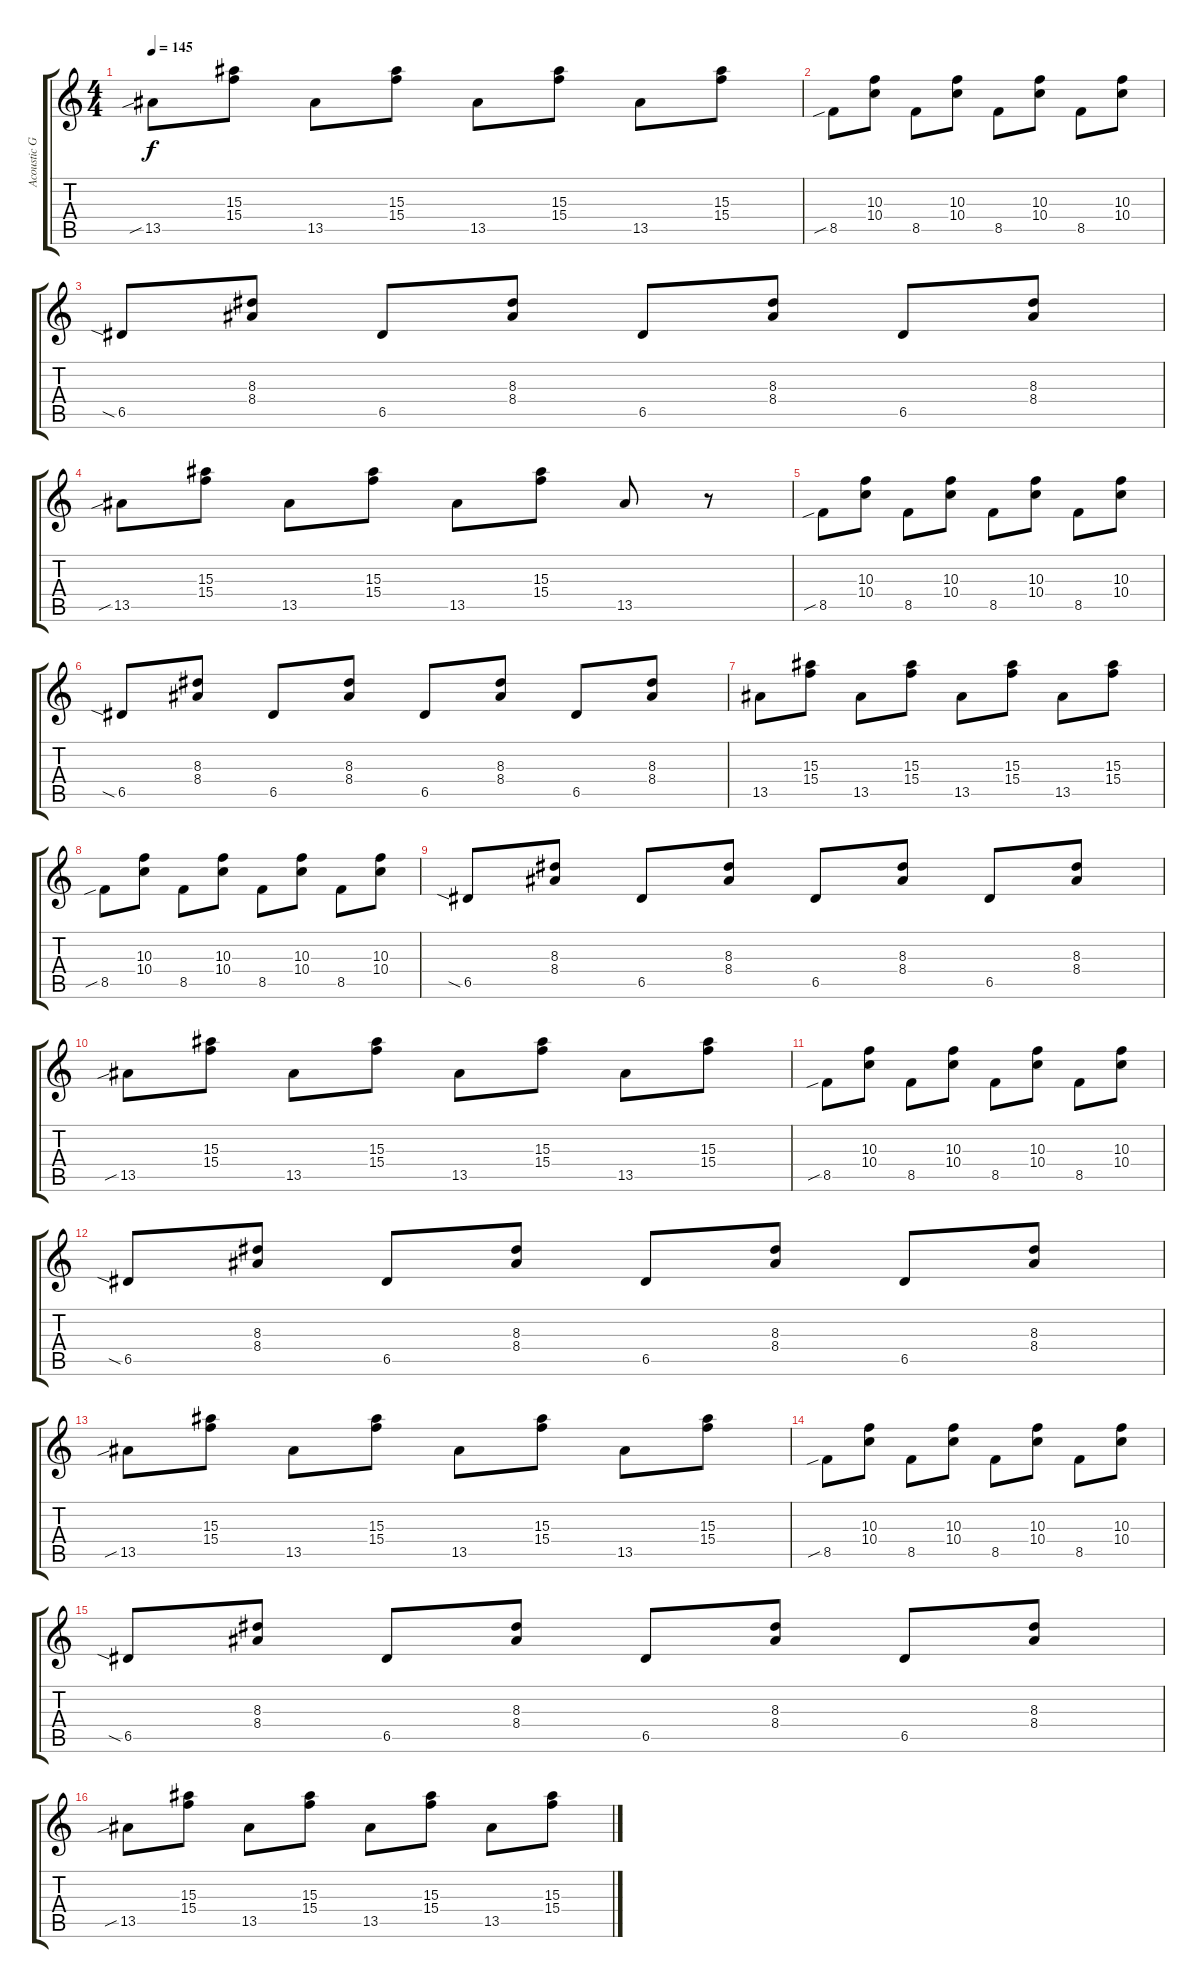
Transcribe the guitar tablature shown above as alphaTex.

\track ("Acoustic Guitar" "Acoustic G") {instrument acousticguitarsteel}
\staff {score tabs}
\tuning (E4 B3 G3 D3 A2 E2) {hide}
\ts (4 4)
\tempo 145
\clef g2
\ks c
13.5{sib}.8{dy f} (15.3 15.4).8 13.5.8 (15.3 15.4).8 13.5.8 (15.3 15.4).8 13.5.8 (15.3 15.4).8 |
8.5{sib}.8 (10.3 10.4).8 8.5.8 (10.3 10.4).8 8.5.8 (10.3 10.4).8 8.5.8 (10.3 10.4).8 |
6.5{sia}.8 (8.3 8.4).8 6.5.8 (8.3 8.4).8 6.5.8 (8.3 8.4).8 6.5.8 (8.3 8.4).8 |
13.5{sib}.8 (15.3 15.4).8 13.5.8 (15.3 15.4).8 13.5.8 (15.3 15.4).8 13.5.8 r.8 |
8.5{sib}.8 (10.3 10.4).8 8.5.8 (10.3 10.4).8 8.5.8 (10.3 10.4).8 8.5.8 (10.3 10.4).8 |
6.5{sia}.8 (8.3 8.4).8 6.5.8 (8.3 8.4).8 6.5.8 (8.3 8.4).8 6.5.8 (8.3 8.4).8 |
13.5.8 (15.3 15.4).8 13.5.8 (15.3 15.4).8 13.5.8 (15.3 15.4).8 13.5.8 (15.3 15.4).8 |
8.5{sib}.8 (10.3 10.4).8 8.5.8 (10.3 10.4).8 8.5.8 (10.3 10.4).8 8.5.8 (10.3 10.4).8 |
6.5{sia}.8 (8.3 8.4).8 6.5.8 (8.3 8.4).8 6.5.8 (8.3 8.4).8 6.5.8 (8.3 8.4).8 |
13.5{sib}.8 (15.3 15.4).8 13.5.8 (15.3 15.4).8 13.5.8 (15.3 15.4).8 13.5.8 (15.3 15.4).8 |
8.5{sib}.8 (10.3 10.4).8 8.5.8 (10.3 10.4).8 8.5.8 (10.3 10.4).8 8.5.8 (10.3 10.4).8 |
6.5{sia}.8 (8.3 8.4).8 6.5.8 (8.3 8.4).8 6.5.8 (8.3 8.4).8 6.5.8 (8.3 8.4).8 |
13.5{sib}.8 (15.3 15.4).8 13.5.8 (15.3 15.4).8 13.5.8 (15.3 15.4).8 13.5.8 (15.3 15.4).8 |
8.5{sib}.8 (10.3 10.4).8 8.5.8 (10.3 10.4).8 8.5.8 (10.3 10.4).8 8.5.8 (10.3 10.4).8 |
6.5{sia}.8 (8.3 8.4).8 6.5.8 (8.3 8.4).8 6.5.8 (8.3 8.4).8 6.5.8 (8.3 8.4).8 |
13.5{sib}.8 (15.3 15.4).8 13.5.8 (15.3 15.4).8 13.5.8 (15.3 15.4).8 13.5.8 (15.3 15.4).8
